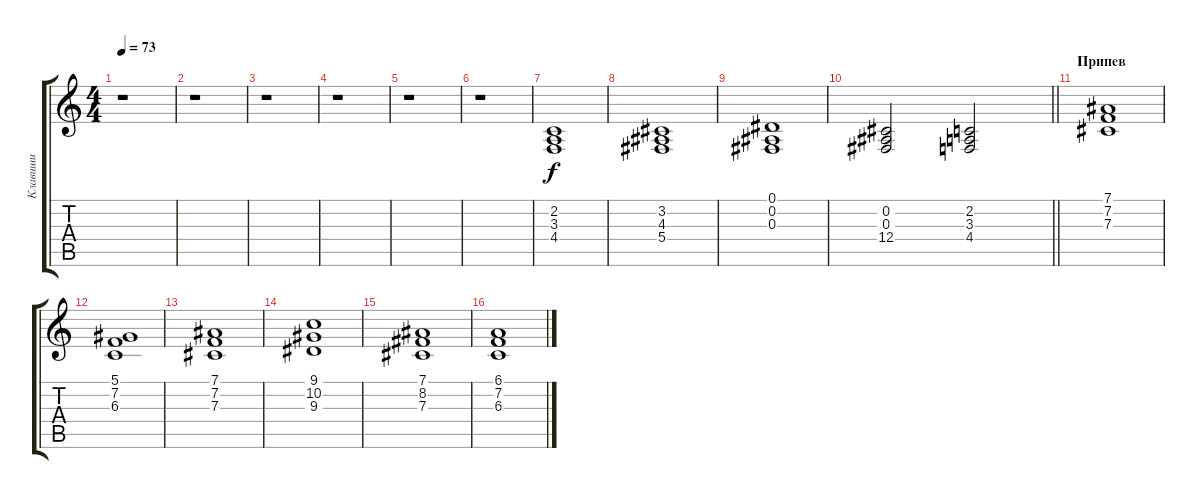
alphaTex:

\track ("Клавиши" "Клавиши") {instrument stringensemble2}
\staff {score tabs}
\tuning (Eb4 Bb3 Gb3 Db3 Ab2 Eb2) {hide}
\ts (4 4)
\tempo 73
\clef g2
\ks c
r.1{dy f} |
r.1 |
r.1 |
r.1 |
r.1 |
r.1 |
(2.2 3.3 4.4).1 |
(3.2 4.3 5.4).1 |
(0.1 0.2 0.3).1 |
\barLineRight lightlight
(0.2 0.3 12.4).2 (2.2 3.3 4.4).2 |
\section ("" "Припев")
(7.1 7.2 7.3).1 |
(5.1 7.2 6.3).1 |
(7.1 7.2 7.3).1 |
(9.1 10.2 9.3).1 |
(7.1 8.2 7.3).1 |
(6.1 7.2 6.3).1
